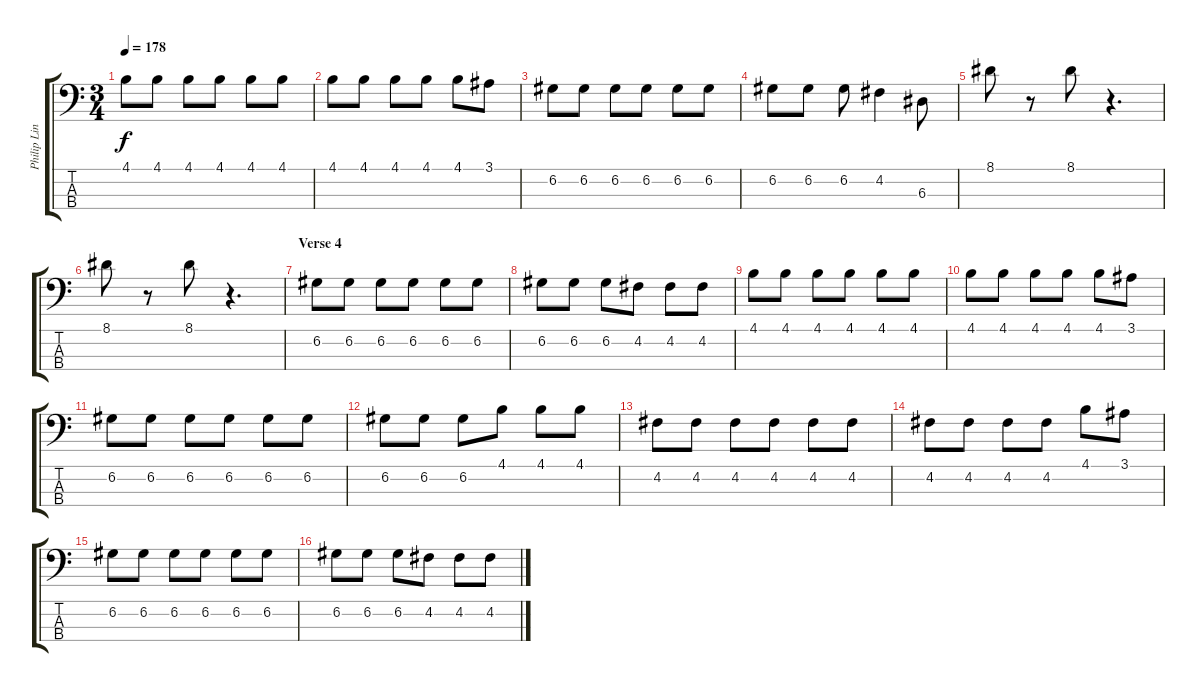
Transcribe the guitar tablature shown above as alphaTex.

\track ("Philip Linnot" "Philip Lin") {instrument electricbasspick}
\staff {score tabs}
\tuning (G2 D2 A1 E1) {hide}
\ts (3 4)
\tempo 178
\clef f4
\ks c
4.1.8{dy f} 4.1.8 4.1.8 4.1.8 4.1.8 4.1.8 |
4.1.8 4.1.8 4.1.8 4.1.8 4.1.8 3.1.8 |
6.2.8 6.2.8 6.2.8 6.2.8 6.2.8 6.2.8 |
6.2.8 6.2.8 6.2.8 4.2.4 6.3.8 |
8.1.8 r.8 8.1.8 r.4{d} |
8.1.8 r.8 8.1.8 r.4{d} |
\section ("" "Verse 4")
6.2.8 6.2.8 6.2.8 6.2.8 6.2.8 6.2.8 |
6.2.8 6.2.8 6.2.8 4.2.8 4.2.8 4.2.8 |
4.1.8 4.1.8 4.1.8 4.1.8 4.1.8 4.1.8 |
4.1.8 4.1.8 4.1.8 4.1.8 4.1.8 3.1.8 |
6.2.8 6.2.8 6.2.8 6.2.8 6.2.8 6.2.8 |
6.2.8 6.2.8 6.2.8 4.1.8 4.1.8 4.1.8 |
4.2.8 4.2.8 4.2.8 4.2.8 4.2.8 4.2.8 |
4.2.8 4.2.8 4.2.8 4.2.8 4.1.8 3.1.8 |
6.2.8 6.2.8 6.2.8 6.2.8 6.2.8 6.2.8 |
6.2.8 6.2.8 6.2.8 4.2.8 4.2.8 4.2.8
